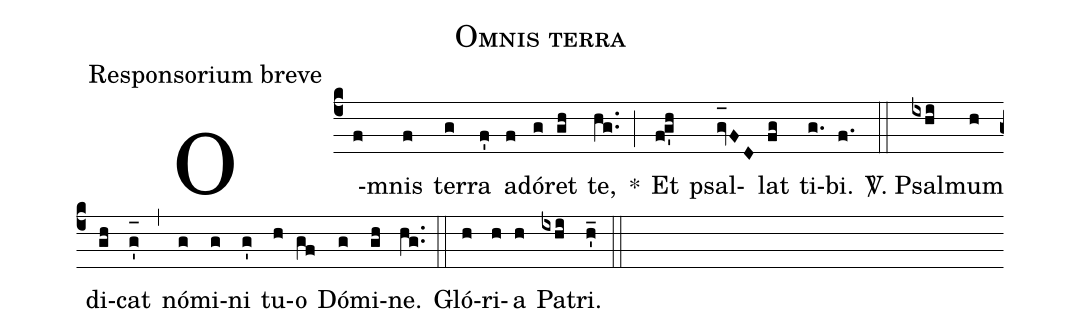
name:Omnis terra;
office-part:Responsorium breve;
%%
(c4) O(f)mnis(f) ter(g)ra(f') ad(f)ó(g)ret(gh) te,(hg..) <clear>*(;) Et(fg'h) psal(gv_[oh:h]FD)lat(fg) ti(g.)bi.(f.) (::) <sp>V/</sp>. Psal(ixhi)mum(h) di(gh)cat(g'_[oh:h]) (,) nó(g)mi(g)ni(g') tu(h)o(gf) Dó(g)mi(gh)ne.(hg..) (::) Gló(h)ri(h)a(h) Pa(ixhi)tri.(h'_) (::)
